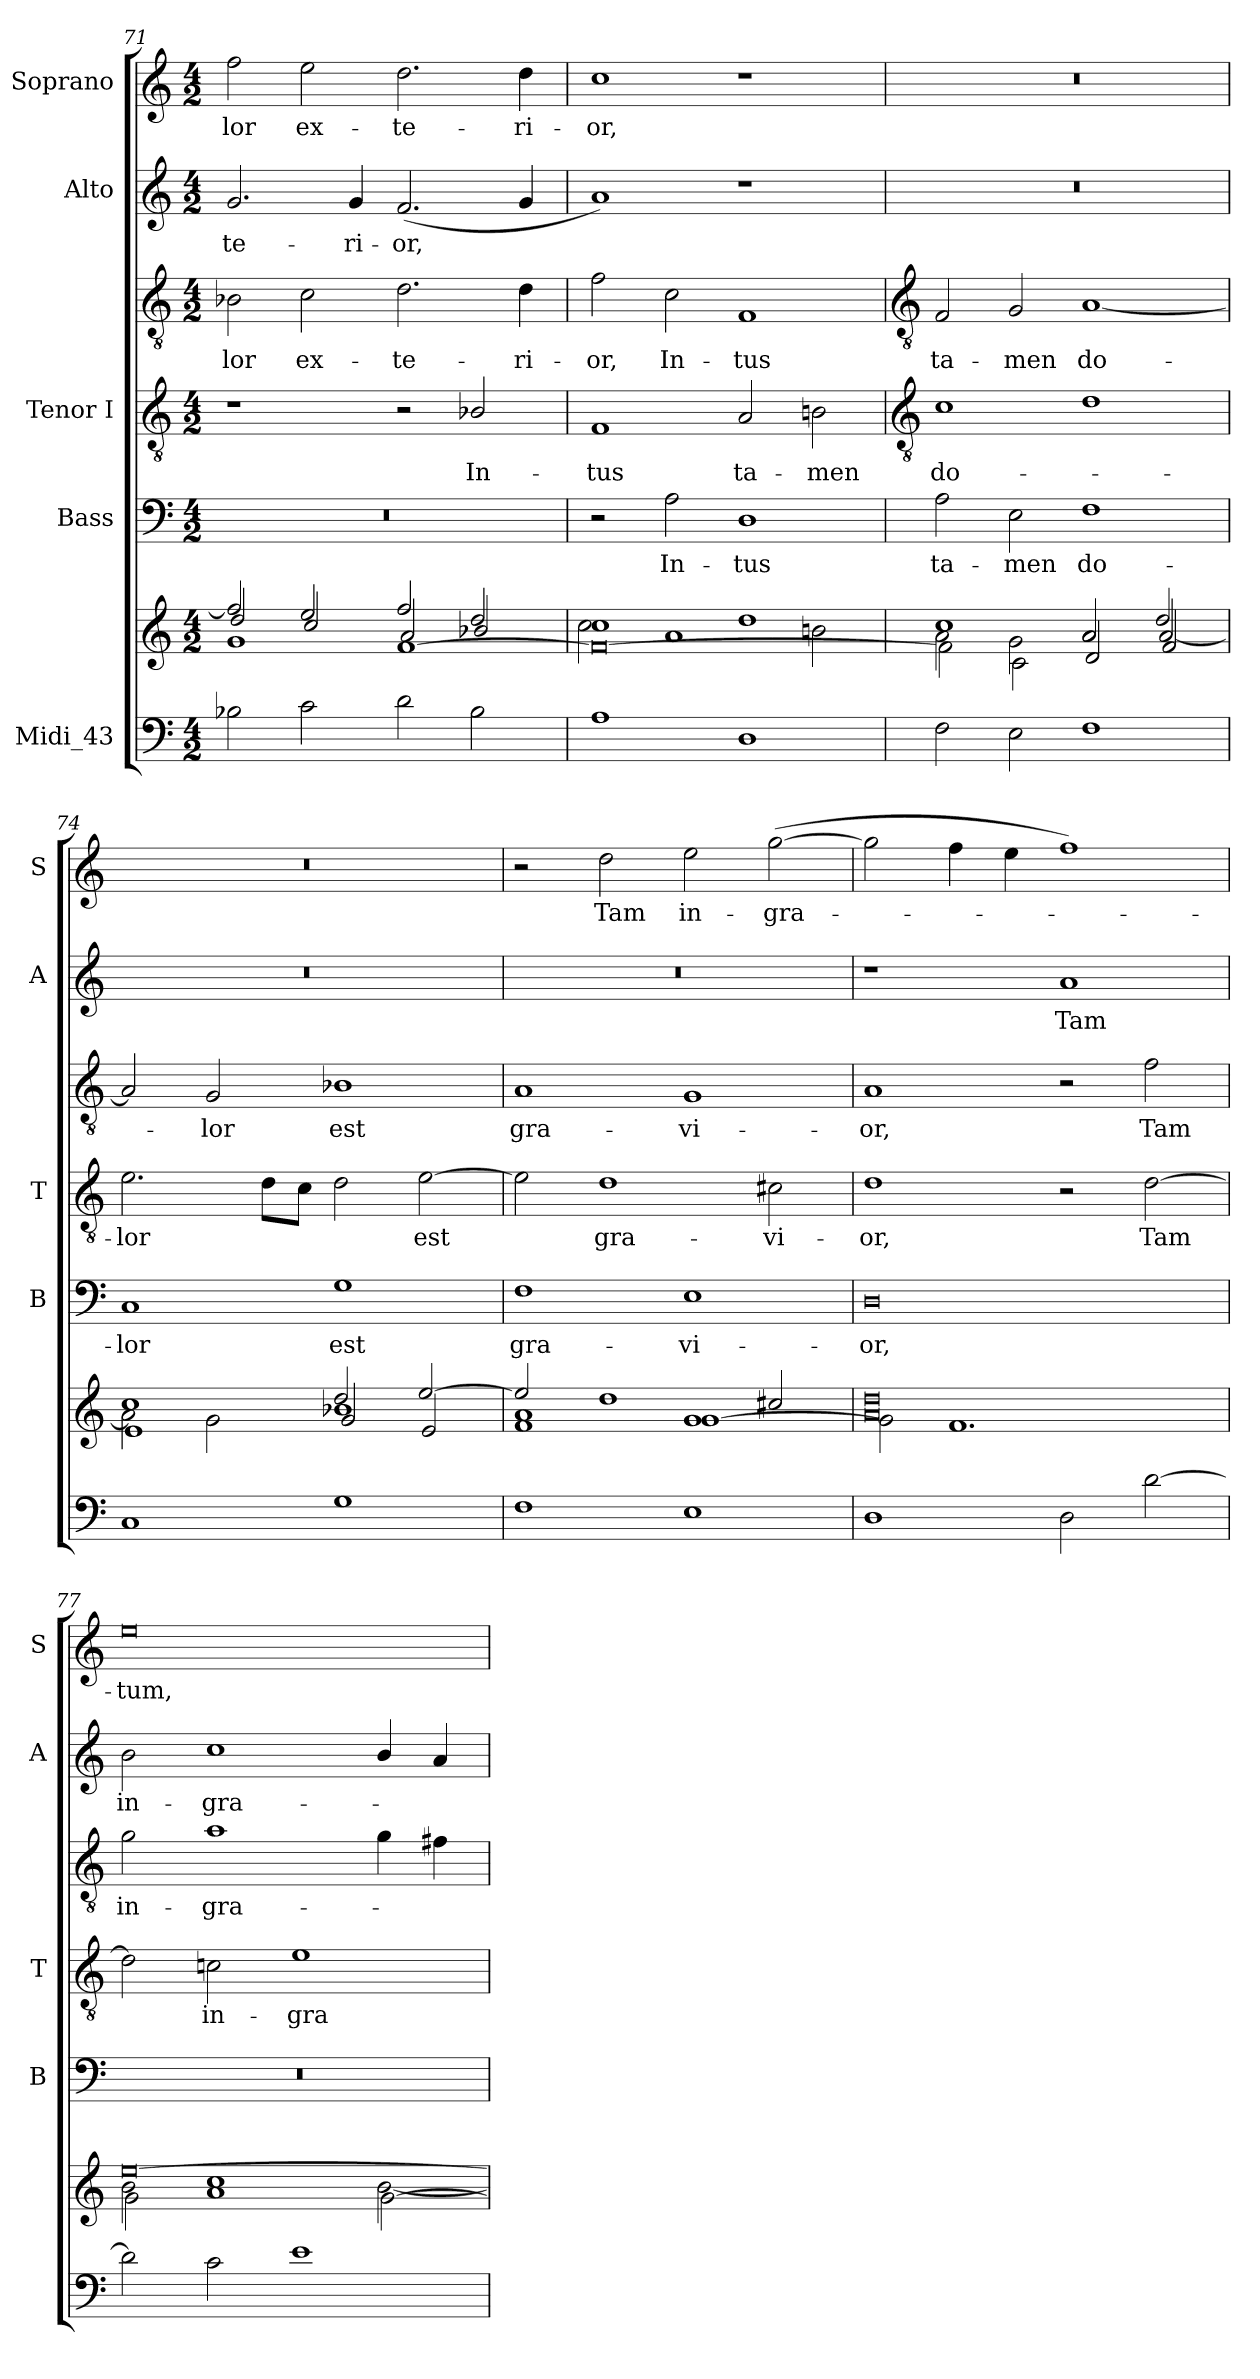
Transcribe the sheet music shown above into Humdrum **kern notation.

**kern	**kern	**kern	**text	**kern	**text	**kern	**text	**kern	**text	**kern	**text
*part5	*part5	*part4	*part4	*part3	*part3	*part3	*part3	*part2	*part2	*part1	*part1
*staff7	*staff6	*staff5	*staff5	*staff4	*staff4	*staff3	*staff3	*staff2	*staff2	*staff1	*staff1
*I"Midi_43	*	*I"Bass	*	*I"Tenor I	*	*	*	*I"Alto	*	*I"Soprano	*
*	*	*I'B	*	*I'T	*	*	*	*I'A	*	*I'S	*
*clefF4	*clefG2	*clefF4	*	*clefGv2	*	*clefGv2	*	*clefG2	*	*clefG2	*
*k[]	*k[]	*k[]	*	*k[]	*	*k[]	*	*k[]	*	*k[]	*
*C:	*C:	*C:	*	*C:	*	*C:	*	*C:	*	*C:	*
*M4/2	*M4/2	*M4/2	*	*M4/2	*	*M4/2	*	*M4/2	*	*M4/2	*
=71	=71	=71	=71	=71	=71	=71	=71	=71	=71	=71	=71
*	*^	*	*	*	*	*	*	*	*	*	*
*	*	*^	*	*	*	*	*	*	*	*	*	*
!	!	!	!	!	!	!	!	!	!LO:LY:b	!	!LO:LY:b	!	!LO:LY:b
2B-X	2ff/]	2dd/	1g\	0r	.	1r	.	2B-X	lor	2.g	-te-	2ff	-lor
!	!	!	!	!	!	!	!	!	!LO:LY:b	!	!	!	!LO:LY:b
2c	2ee/	2cc/	.	.	.	.	.	2c	ex-	.	.	2ee	ex-
!	!	!	!	!	!	!	!	!	!	!	!LO:LY:b	!	!
.	.	.	.	.	.	.	.	.	.	4g	-ri-	.	.
!	!	!	!	!	!	!	!	!	!LO:LY:b	!	!LO:LY:b	!	!LO:LY:b
2d	2ff/	2a/	[1f\	.	.	2r	.	2.d	-te-	(<2.f	-or,	2.dd	-te-
!	!	!	!	!	!	!	!LO:LY:b	!	!	!	!	!	!
2B-	2dd/	2b-X/	.	.	.	2B-X/	-In-	.	.	.	.	.	.
!	!	!	!	!	!	!	!	!	!LO:LY:b	!	!	!	!LO:LY:b
.	.	.	.	.	.	.	.	4d	-ri-	4g	.	4dd	-ri-
=72	=72	=72	=72	=72	=72	=72	=72	=72	=72	=72	=72	=72	=72
!	!	!	!	!	!	!	!LO:LY:b	!	!LO:LY:b	!	!	!	!LO:LY:b
1A	1cc/	2cc\	0f\_	2r	.	1F	tus	2f	-or,	1a)	.	1cc	-or,
!	!	!	!	!	!LO:LY:b	!	!	!	!LO:LY:b	!	!	!	!
.	.	1a\	.	2A	In-	.	.	2c	In-	.	.	.	.
!	!	!	!	!	!LO:LY:b	!	!LO:LY:b	!	!LO:LY:b	!	!	!	!
1D	1dd/	.	.	1D	-tus	2A	ta-	1F	-tus	1r	.	1r	.
!	!	!	!	!	!	!	!LO:LY:b	!	!	!	!	!	!
.	.	2bn\	.	.	.	2Bn	-men	.	.	.	.	.	.
!!LO:LB:g=z
=73	=73	=73	=73	=73	=73	=73	=73	=73	=73	=73	=73	=73	=73
*	*	*	*	*	*	*clefGv2	*	*clefGv2	*	*	*	*	*
!	!	!	!	!	!LO:LY:b	!	!LO:LY:b	!	!LO:LY:b	!	!	!	!
2F	1cc/	2a\	2f\]	2A	ta-	1c	do-	2F	ta-	0r	.	0r	.
!	!	!	!	!	!LO:LY:b	!	!	!	!LO:LY:b	!	!	!	!
2E	.	2g\	2c\	2E	-men	.	.	2G	-men	.	.	.	.
!	!	!	!	!	!LO:LY:b	!	!	!	!LO:LY:b	!	!	!	!
1F	2a/	2a/	2d/	1F	do-	1d	.	[1A	do-	.	.	.	.
.	2dd/	[2a/	2f/	.	.	.	.	.	.	.	.	.	.
=74	=74	=74	=74	=74	=74	=74	=74	=74	=74	=74	=74	=74	=74
!	!	!	!	!	!LO:LY:b	!	!LO:LY:b	!	!	!	!	!	!
1C	1cc/	2a\]	1e\	1C	-lor	2.e	lor	2A]	.	0r	.	0r	.
!	!	!	!	!	!	!	!	!	!LO:LY:b	!	!	!	!
.	.	2g\	.	.	.	.	.	2G	lor	.	.	.	.
.	.	.	.	.	.	8dL	.	.	.	.	.	.	.
.	.	.	.	.	.	8cJ	.	.	.	.	.	.	.
!	!	!	!	!	!LO:LY:b	!	!	!	!LO:LY:b	!	!	!	!
1G	2dd/	1b-X\	2g/	1G	est	2d	.	1B-X	est	.	.	.	.
!	!	!	!	!	!	!	!LO:LY:b	!	!	!	!	!	!
.	[2ee/	.	2e/	.	.	[2e	est	.	.	.	.	.	.
=75	=75	=75	=75	=75	=75	=75	=75	=75	=75	=75	=75	=75	=75
!	!	!	!	!	!LO:LY:b	!	!	!	!LO:LY:b	!	!	!	!
1F	2ee/]	1a\	1f\	1F	gra-	2e]	.	1A	gra-	0r	.	2r	.
!	!	!	!	!	!	!	!LO:LY:b	!	!	!	!	!	!LO:LY:b
.	1dd/	.	.	.	.	1d	-gra-	.	.	.	.	2dd	Tam
!	!	!	!	!	!LO:LY:b	!	!	!	!LO:LY:b	!	!	!	!LO:LY:b
1E	.	1g\	[1g\	1E	-vi-	.	.	1G	-vi-	.	.	2ee	in-
!	!	!	!	!	!	!	!LO:LY:b	!	!	!	!	!	!LO:LY:b
.	2cc#X/	.	.	.	.	2c#X	-vi-	.	.	.	.	(>[2gg	-gra-
=76	=76	=76	=76	=76	=76	=76	=76	=76	=76	=76	=76	=76	=76
!	!	!	!	!	!LO:LY:b	!	!LO:LY:b	!	!LO:LY:b	!	!	!	!
1D	0dd/	0a\	2g\]	0D	-or,	1d	or,	1A	-or,	1r	.	2gg]	.
.	.	.	1.f\	.	.	.	.	.	.	.	.	4ff	.
.	.	.	.	.	.	.	.	.	.	.	.	4ee	.
!	!	!	!	!	!	!	!	!	!	!	!LO:LY:b	!	!
2D	.	.	.	.	.	2r	.	2r	.	1a	Tam	1ff)	.
!	!	!	!	!	!	!	!LO:LY:b	!	!LO:LY:b	!	!	!	!
[2d	.	.	.	.	.	[2d	Tam	2f	Tam	.	.	.	.
=77	=77	=77	=77	=77	=77	=77	=77	=77	=77	=77	=77	=77	=77
!	!	!	!	!	!	!	!	!	!LO:LY:b	!	!LO:LY:b	!	!LO:LY:b
2d]	[0ee/	2b\	2g\	0r	.	2d]	.	2g	in-	2b	in-	0ee	tum,
!	!	!	!	!	!	!	!LO:LY:b	!	!LO:LY:b	!	!LO:LY:b	!	!
2c	.	1cc\	1a\	.	.	2cn	in-	1a	-gra-	1cc	-gra-	.	.
!	!	!	!	!	!	!	!LO:LY:b	!	!	!	!	!	!
1e	.	.	.	.	.	1e	-gra-	.	.	.	.	.	.
.	.	[2b\	[2g\	.	.	.	.	4g	.	4b/	.	.	.
.	.	.	.	.	.	.	.	4f#X	.	4a	.	.	.
*	*v	*v	*v	*	*	*	*	*	*	*	*	*	*
=	=	=	=	=	=	=	=	=	=	=	=
*-	*-	*-	*-	*-	*-	*-	*-	*-	*-	*-	*-
